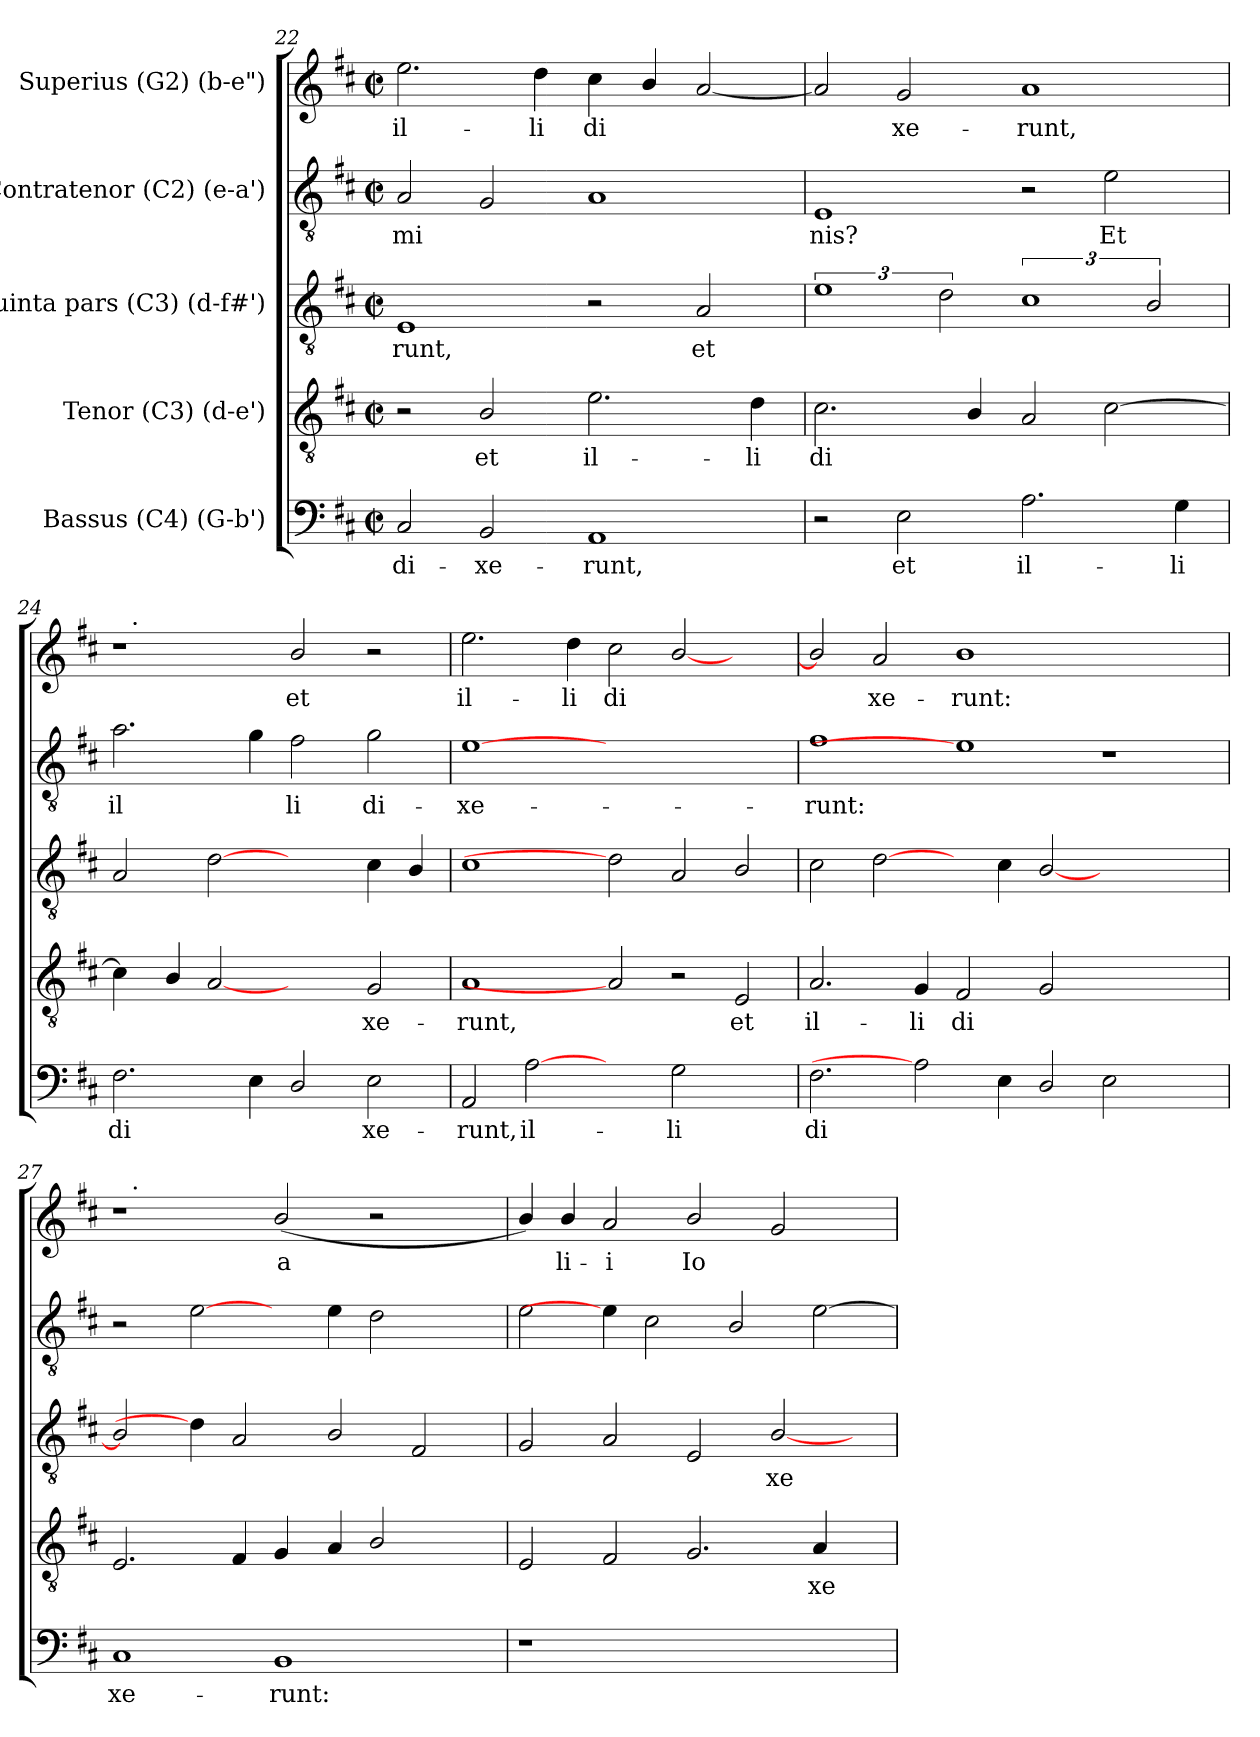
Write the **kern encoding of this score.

**kern	**text	**kern	**text	**kern	**text	**kern	**text	**kern	**text
*part5	*part5	*part4	*part4	*part3	*part3	*part2	*part2	*part1	*part1
*staff5	*staff5	*staff4	*staff4	*staff3	*staff3	*staff2	*staff2	*staff1	*staff1
*I"Bassus (C4)  (G-b')	*	*I"Tenor (C3)  (d-e')	*	*I"Quinta pars (C3)  (d-f#')	*	*I"Contratenor (C2)  (e-a')	*	*I"Superius (G2)  (b-e")	*
*clefF4	*	*clefGv2	*	*clefGv2	*	*clefGv2	*	*clefG2	*
*k[f#c#]	*	*k[f#c#]	*	*k[f#c#]	*	*k[f#c#]	*	*k[f#c#]	*
*D:	*	*D:	*	*D:	*	*D:	*	*D:	*
*M2/2	*	*M2/2	*	*M2/2	*	*M2/2	*	*M2/2	*
*met(c|)	*	*met(c|)	*	*met(c|)	*	*met(c|)	*	*met(c|)	*
=22	=22	=22	=22	=22	=22	=22	=22	=22	=22
!	!LO:LY:b:cj	!	!	!	!LO:LY:b:cj	!	!LO:LY:b:cj	!	!LO:LY:b:cj
2C#/	di-	2r	.	1E	-runt,	2A/	-mi-	2.ee\	il-
!	!LO:LY:b:cj	!	!LO:LY:b:cj	!	!	!	!LO:LY:b:cj	!	!
2BB/	-xe-	2B/	et	.	.	2G/	--	.	.
!	!	!	!	!	!	!	!	!	!LO:LY:b:cj
.	.	.	.	.	.	.	.	4dd\	-li
!	!LO:LY:b:cj	!	!LO:LY:b:cj	!	!	!	!LO:LY:b:cj	!	!LO:LY:b:cj
1AA	-runt,	2.e\	il-	2r	.	1A	--	4cc#\	di-
!	!	!	!	!	!	!	!	!	!LO:LY:b:cj
.	.	.	.	.	.	.	.	4b/	--
!	!	!	!	!	!LO:LY:b:cj	!	!	!	!LO:LY:b:cj
.	.	.	.	2A/	et	.	.	[<2a/	--
!	!	!	!LO:LY:b:cj	!	!	!	!	!	!
.	.	4d\	-li	.	.	.	.	.	.
=23	=23	=23	=23	=23	=23	=23	=23	=23	=23
!	!	!	!LO:LY:b:cj	!	!LO:LY:b:cj	!	!LO:LY:b:cj	!	!LO:LY:b:cj
2r	.	2.c#\	di-	3%2e/	.	1E	-nis?	2a/]	--
!	!LO:LY:b:cj	!	!	!	!	!	!	!	!LO:LY:b:cj
2E\	et	.	.	.	.	.	.	2g/	-xe-
!	!	!	!	!	!LO:LY:b:cj	!	!	!	!
.	.	.	.	3d\	.	.	.	.	.
!	!	!	!LO:LY:b:cj	!	!	!	!	!	!
.	.	4B/	--	.	.	.	.	.	.
!	!LO:LY:b:cj	!	!LO:LY:b:cj	!	!LO:LY:b:cj	!	!	!	!LO:LY:b:cj
2.A\	il-	2A/	--	3%2c#/	.	2r	.	1a	-runt,
!	!	!	!LO:LY:b:cj	!	!	!	!LO:LY:b:cj	!	!
.	.	[>2c#\	--	.	.	2e\	Et	.	.
!	!	!	!	!	!LO:LY:b:cj	!	!	!	!
.	.	.	.	3B/	.	.	.	.	.
!	!LO:LY:b:cj	!	!	!	!	!	!	!	!
4G\	-li	.	.	.	.	.	.	.	.
=24	=24	=24	=24	=24	=24	=24	=24	=24	=24
!	!LO:LY:b:cj	!	!LO:LY:b:cj	!	!LO:LY:b:cj	!	!LO:LY:b:cj	!	!
*	*	*	*	*	*	*	*	*^	*
2.F#\	di-	4c#\]	--	2A/	.	2.a\	il-	1r	16ryy	.
!	!	!	!	!	!	!	!	!	!LO:TX:a:t=.	!
.	.	.	.	.	.	.	.	.	1ryy	.
!	!	!	!LO:LY:b:cj	!	!	!	!	!	!	!
.	.	4B/	--	.	.	.	.	.	.	.
!	!	!	!LO:LY:b:cj	!	!LO:LY:b:cj	!	!	!	!	!
.	.	[2A	--	[2d	.	.	.	.	.	.
!	!LO:LY:b:cj	!	!	!	!	!	!LO:LY:b:cj	!	!	!
4E\	--	.	.	.	.	4g\	--	.	.	.
!	!LO:LY:b:cj	!	!	!	!	!	!LO:LY:b:cj	!	!	!LO:LY:b:cj
2D/	--	2ryy	.	2ryy	.	2f#\	-li	2b/	.	et
.	.	.	.	.	.	.	.	.	2...ryy	.
!	!LO:LY:b:cj	!	!LO:LY:b:cj	!	!LO:LY:b:cj	!	!LO:LY:b:cj	!	!	!
2E\	-xe-	2G/	-xe-	4c#\	.	2g\	di-	2r	.	.
!	!	!	!	!	!LO:LY:b:cj	!	!	!	!	!
.	.	.	.	4B/	.	.	.	.	.	.
!!LO:PB:g=z
=25	=25	=25	=25	=25	=25	=25	=25	=25	=25	=25
!	!LO:LY:b:cj	!	!LO:LY:b:cj	!	!LO:LY:b:cj	!	!LO:LY:b:cj	!	!	!LO:LY:b:cj
*	*	*	*	*	*	*	*	*v	*v	*
2AA/	-runt,	1A	-runt,	1c#	.	[1e	-xe-	2.ee\	il-
!	!LO:LY:b:cj	!	!	!	!	!	!	!	!
[2A	il-	.	.	.	.	.	.	.	.
!	!	!	!	!	!	!	!	!	!LO:LY:b:cj
.	.	.	.	.	.	.	.	4dd\	-li
!	!	!	!	!	!	!	!	!	!LO:LY:b:cj
2ryy	.	2A]	.	2d]	.	1.ryy	.	2cc#\	di-
!	!LO:LY:b:cj	!	!	!	!LO:LY:b:cj	!	!	!	!LO:LY:b:cj
2G\	-li	2r	.	2A/	.	.	.	[<2b/	--
!	!	!	!LO:LY:b:cj	!	!LO:LY:b:cj	!	!	!	!
2ryy	.	2E/	et	2B/	.	.	.	2ryy	.
=26	=26	=26	=26	=26	=26	=26	=26	=26	=26
!	!LO:LY:b:cj	!	!LO:LY:b:cj	!	!LO:LY:b:cj	!	!LO:LY:b:cj	!	!LO:LY:b:cj
2.F#\	di-	2.A/	il-	2c#\	.	1f#	-runt:	2b/]	--
!	!	!	!	!	!LO:LY:b:cj	!	!	!	!LO:LY:b:cj
.	.	.	.	[2d\	.	.	.	2a/	-xe-
!	!	!	!LO:LY:b:cj	!	!	!	!	!	!
2A]	.	4G/	-li	.	.	.	.	.	.
!	!	!	!LO:LY:b:cj	!	!	!	!	!	!LO:LY:b:cj
.	.	2F#/	di-	4ryy	.	1e]	.	1b	-runt:
!	!LO:LY:b:cj	!	!	!	!LO:LY:b:cj	!	!	!	!
4E\	--	.	.	4c#\	.	.	.	.	.
!	!LO:LY:b:cj	!	!LO:LY:b:cj	!	!LO:LY:b:cj	!	!	!	!
2D/	--	2G/	--	[<2B/	.	.	.	.	.
!	!LO:LY:b:cj	!	!	!	!	!	!	!	!
2E\	--	1ryy	.	1ryy	.	1r	.	1ryy	.
2ryy	.	.	.	.	.	.	.	.	.
=27	=27	=27	=27	=27	=27	=27	=27	=27	=27
!	!LO:LY:b:cj	!	!LO:LY:b:cj	!	!LO:LY:b:cj	!	!	!	!
*	*	*	*	*	*	*	*	*^	*
1C#	-xe-	2.E/	--	2B/]	.	2r	.	1r	16ryy	.
!	!	!	!	!	!	!	!	!	!LO:TX:a:t=.	!
.	.	.	.	.	.	.	.	.	1ryy	.
!	!	!	!	!	!	!	!LO:LY:b:cj	!	!	!
.	.	.	.	4d\]	.	[2e\	.	.	.	.
!	!	!	!LO:LY:b:cj	!	!LO:LY:b:cj	!	!	!	!	!
.	.	4F#/	--	2A/	.	.	.	.	.	.
!	!LO:LY:b:cj	!	!LO:LY:b:cj	!	!	!	!	!	!	!LO:LY:b:cj
1BB	-runt:	4G/	--	.	.	4ryy	.	(<2b/	.	a-
.	.	.	.	.	.	.	.	.	1ryy	.
!	!	!	!LO:LY:b:cj	!	!LO:LY:b:cj	!	!LO:LY:b:cj	!	!	!
.	.	4A/	--	2B/	.	4e\	.	.	.	.
!	!	!	!LO:LY:b:cj	!	!	!	!LO:LY:b:cj	!	!	!
.	.	2B/	--	.	.	2d\	.	2r	.	.
!	!	!	!	!	!LO:LY:b:cj	!	!	!	!	!
.	.	.	.	2F#/	.	.	.	.	.	.
4ryy	.	4ryy	.	.	.	4ryy	.	4ryy	.	.
.	.	.	.	.	.	.	.	.	8.ryy	.
=28	=28	=28	=28	=28	=28	=28	=28	=28	=28	=28
!	!	!	!LO:LY:b:cj	!	!LO:LY:b:cj	!	!LO:LY:b:cj	!	!	!LO:LY:b:cj
*	*	*	*	*	*	*	*	*v	*v	*
1r	.	2E/	--	2G/	-	2e\	.	4b/)	--
!	!	!	!	!	!	!	!	!	!LO:LY:b:cj
.	.	.	.	.	.	.	.	4b/	-li-
!	!	!	!LO:LY:b:cj	!	!LO:LY:b:cj	!	!	!	!LO:LY:b:cj
.	.	2F#/	--	2A/	--	4e\]	.	2a/	-i
!	!	!	!	!	!	!	!LO:LY:b:cj	!	!
.	.	.	.	.	.	2c#\	.	.	.
!	!	!	!LO:LY:b:cj	!	!LO:LY:b:cj	!	!	!	!LO:LY:b:cj
1ryy	.	2.G/	--	2E/	--	.	.	2b/	Io-
!	!	!	!	!	!	!	!LO:LY:b:cj	!	!
.	.	.	.	.	.	2B/	.	.	.
!	!	!	!	!	!LO:LY:b:cj	!	!	!	!LO:LY:b:cj
.	.	.	.	[<2B/	-xe-	.	.	2g/	--
!	!	!	!LO:LY:b:cj	!	!	!	!LO:LY:b:cj	!	!
.	.	4A/	-xe-	.	.	[<2e\	.	.	.
4ryy	.	4ryy	.	4ryy	.	.	.	4ryy	.
=	=	=	=	=	=	=	=	=	=
*-	*-	*-	*-	*-	*-	*-	*-	*-	*-
